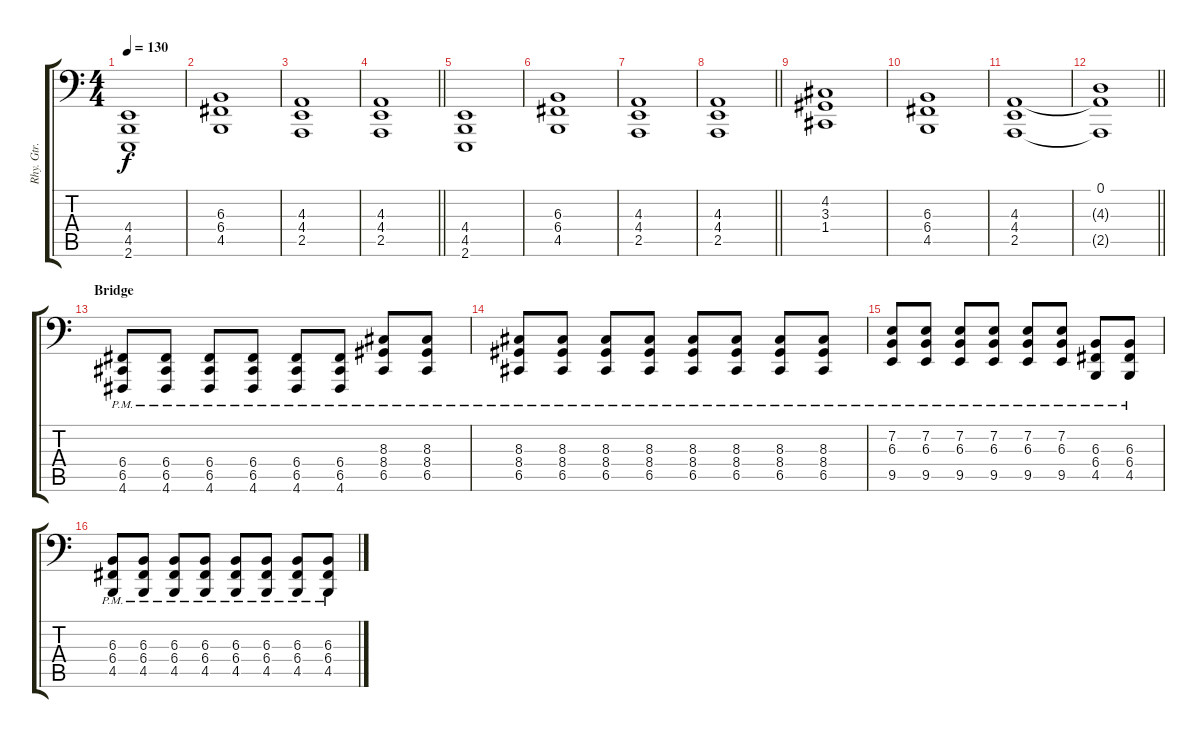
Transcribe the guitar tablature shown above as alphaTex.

\track ("Rhy. Gtr. 3" "Rhy. Gtr. ") {instrument electricgrandpiano}
\staff {score tabs}
\tuning (D3 A2 F2 C2 G1 D1) {hide}
\ts (4 4)
\tempo 130
\clef f4
\ks c
(4.4 4.5 2.6).1{dy f} |
(6.3 6.4 4.5).1 |
(4.3 4.4 2.5).1 |
\barLineRight lightlight
(4.3 4.4 2.5).1 |
(4.4 4.5 2.6).1 |
(6.3 6.4 4.5).1 |
(4.3 4.4 2.5).1 |
\barLineRight lightlight
(4.3 4.4 2.5).1 |
(4.2 3.3 1.4).1 |
(6.3 6.4 4.5).1 |
(4.3 4.4 2.5).1 |
\barLineRight lightlight
(0.1 4.3{t} 2.5{t}).1 |
\section ("" "Bridge")
(6.4{pm} 6.5{pm} 4.6{pm}).8 (6.4{pm} 6.5{pm} 4.6{pm}).8 (6.4{pm} 6.5{pm} 4.6{pm}).8 (6.4{pm} 6.5{pm} 4.6{pm}).8 (6.4{pm} 6.5{pm} 4.6{pm}).8 (6.4{pm} 6.5{pm} 4.6{pm}).8 (8.3{pm} 8.4{pm} 6.5{pm}).8 (8.3{pm} 8.4{pm} 6.5{pm}).8 |
(8.3{pm} 8.4{pm} 6.5{pm}).8 (8.3{pm} 8.4{pm} 6.5{pm}).8 (8.3{pm} 8.4{pm} 6.5{pm}).8 (8.3{pm} 8.4{pm} 6.5{pm}).8 (8.3{pm} 8.4{pm} 6.5{pm}).8 (8.3{pm} 8.4{pm} 6.5{pm}).8 (8.3{pm} 8.4{pm} 6.5{pm}).8 (8.3{pm} 8.4{pm} 6.5{pm}).8 |
(7.2{pm} 6.3{pm} 9.5{pm}).8 (7.2{pm} 6.3{pm} 9.5{pm}).8 (7.2{pm} 6.3{pm} 9.5{pm}).8 (7.2{pm} 6.3{pm} 9.5{pm}).8 (7.2{pm} 6.3{pm} 9.5{pm}).8 (7.2{pm} 6.3{pm} 9.5{pm}).8 (6.3{pm} 6.4{pm} 4.5{pm}).8 (6.3{pm} 6.4{pm} 4.5{pm}).8 |
(6.3{pm} 6.4{pm} 4.5{pm}).8 (6.3{pm} 6.4{pm} 4.5{pm}).8 (6.3{pm} 6.4{pm} 4.5{pm}).8 (6.3{pm} 6.4{pm} 4.5{pm}).8 (6.3{pm} 6.4{pm} 4.5{pm}).8 (6.3{pm} 6.4{pm} 4.5{pm}).8 (6.3{pm} 6.4{pm} 4.5{pm}).8 (6.3{pm} 6.4{pm} 4.5{pm}).8
